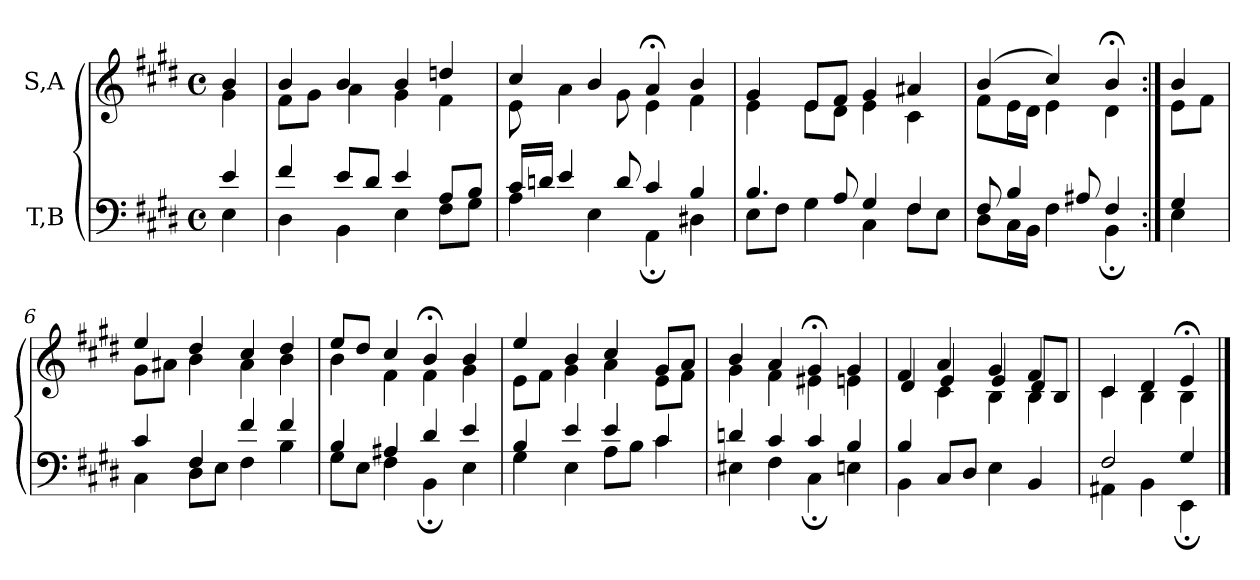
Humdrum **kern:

**kern	**kern
*part2	*part1
*staff2	*staff1
*I"T,B	*I"S,A
*clefF4	*clefG2
*k[f#c#g#d#]	*k[f#c#g#d#]
*M4/4	*M4/4
*met(c)	*met(c)
=	=
*^	*^
4e	4E	4b	4g#
=1	=1	=1	=1
4f#	4D#	4b	8f#L
.	.	.	8g#J
8eL	4BB	4b	4a
8d#J	.	.	.
4e	4E	4b	4g#
8AL	8F#L	4ddn	4f#
8BJ	8G#J	.	.
=2	=2	=2	=2
16c#LL	4A	4cc#	8e
16dnJJ	.	.	.
4e	.	.	4a
.	4E	4b	.
8d	.	.	8g#
4c#	4AA;	4a;<	4e
4B	4D#X	4b	4f#
=3	=3	=3	=3
4.B	8EL	4g#	4e
.	8F#J	.	.
.	4G#	8eL	8eL
8A	.	8f#J	8d#J
4G#	4C#	4g#	4e
4F#	8F#L	4a#X	4c#
.	8EJ	.	.
=55	=55	=55	=55
8F#	8D#L	(>4b	8f#L
4B	16C#L	.	16eL
.	16BBJJ	.	16d#JJ
.	4F#	4cc#)	4e
8A#X	.	.	.
4F#	4BB;	4b;<	4d#
=56:|!	=56:|!	=56:|!	=56:|!
4G#	4E	4b	8eL
.	.	.	8f#J
=6	=6	=6	=6
4c#	4C#	4ee	8g#L
.	.	.	8a#XJ
4F#	8D#L	4dd#	4b
.	8EJ	.	.
4f#	4F#	4cc#	4a#
4f#	4B	4dd#	4b
=7	=7	=7	=7
4B	8G#L	8eeL	4b
.	8EJ	8dd#J	.
4A#X	4F#	4cc#	4f#
4d#	4BB;	4b;<	4f#
4e	4E	4b	4g#
=8	=8	=8	=8
4B	4G#	4ee	8eL
.	.	.	8f#J
4e	4E	4b	4g#
4e	8AL	4cc#	4a
.	8BJ	.	.
4c#	4c#	8g#L	8eL
.	.	8aJ	8f#J
=9	=9	=9	=9
4dn	4E#X	4b	4g#
4c#	4F#	4a	4f#
4c#	4C#;	4g#;<	4e#X
4B	4En	4g#	4en
=10	=10	=10	=10
*	*	*	*^
4B	4BB	4f#	4ryy	4d#
2.ryy	8C#L	4a	4c#	4e
.	8D#J	.	.	.
.	4E	4g#	4B	4e
.	4BB	4f#	4B	8d#L
.	.	.	.	8BJ
*	*	*	*v	*v
=62	=62	=62	=62
2F#	4AA#X	4c#	4c#
.	4BB	4d#	4B
4G#	4EE;	4e;<	4B
*v	*v	*	*
*	*v	*v
==	==
*-	*-
